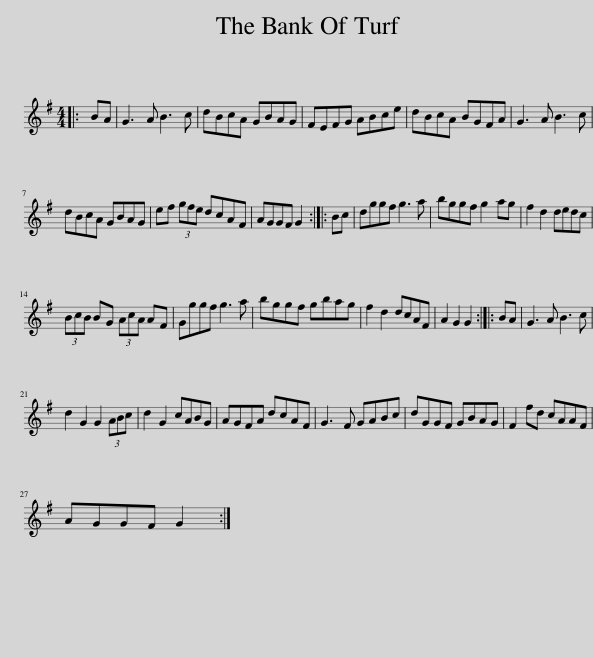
X:1
L:1/8
M:4/4
I:linebreak $
K:G
V:1 treble
V:1
|: BA | G3 A B3 c | dBcA GBAG | FEFG ABce | dBcA BGFA | %5
 G3 A B3 c |$ dBcA GBAG | ef (3gfe dcAF | AGGF G2 :: Bc | %10
 dggf g3 a | bggf g2 ag | f2 d2 dedc |$ (3BcB BG (3AcA AF | Gggf g3 a | %15
 bggf gbag | f2 d2 dcAF | A2 G2 G2 :: BA | G3 A B3 c |$ %20
 d2 G2 G2 (3ABc | d2 G2 cABG | AGFA dcAF | G3 F GABc | dGGF GBAG | %25
 F2 fd cAAF |$ AGGF G2 :| %27
